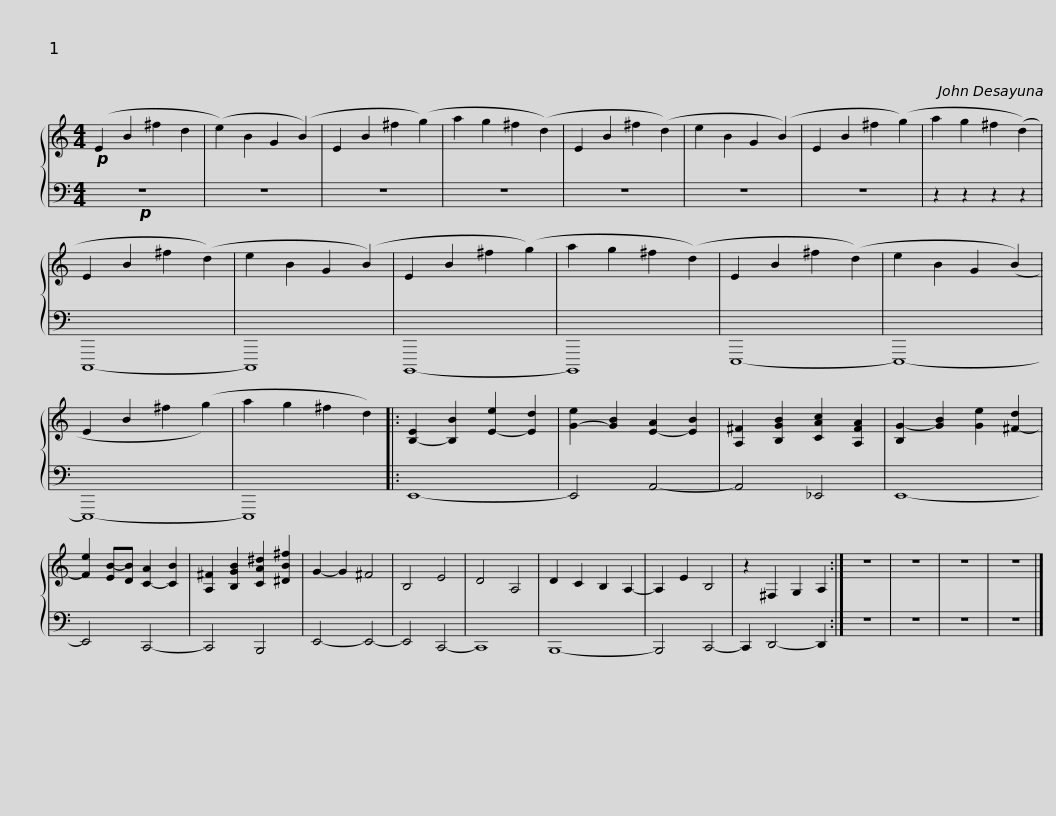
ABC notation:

X:1
%%score { 1 | 2 }
L:1/8
M:4/4
I:linebreak $
K:C
V:1 treble
V:2 bass
V:1
!p! (E2 B2 ^f2 d2 | (e2) B2 G2 (B2) | E2 B2 ^f2 (g2) | a2 g2 ^f2 (d2) | E2 B2 ^f2 (d2) | %5
 e2 B2 G2 (B2) | E2 B2 ^f2 (g2) | a2 g2 ^f2 (d2) |$ E2 B2 ^f2 (d2) | e2 B2 G2 (B2) | %10
 E2 B2 ^f2 (g2) | a2 g2 ^f2 (d2) | E2 B2 ^f2 (d2) | e2 B2 G2 (B2) | E2 B2 ^f2 (g2) | %15
 a2 g2 ^f2 d2) |:$ [B,-E]2 [B,B]2 [E-e]2 [Ed]2 | [G-e]2 [GB]2 [E-A]2 [EB]2 | [A,^F]2 [B,GB]2 [CAc]2 [A,FA]2 | [B,G-]2 [GB]2 [Ge]2 [^F-d]2 | %20
 [Fe]2 [EB-][DB] [C-A]2 [CB]2 | [A,^F]2 [B,GB]2 [CA^d]2 [^DB^f]2 | G2- G2 ^F4 |$ B,4 E4 | D4 A,4 | %25
 D2 C2 B,2 A,2- | A,2 E2 B,4 | z2 ^F,2 G,2 A,2 :| z8 | z8 | %30
 z8 | z8 |] %32
V:2
!p! z8 | z8 | z8 | z8 | z8 | %5
 z8 | z8 | z2 z2 z2 z2 |$ C,,,8- | C,,,8 | %10
 B,,,,8- | B,,,,8 | E,,,8- | E,,,8- | E,,,8- | %15
 E,,,8 |:$ E,,8- | E,,4 A,,4- | A,,4 _E,,4 | E,,8- | %20
 E,,4 C,,4- | C,,4 B,,,4 | E,,4- E,,4- |$ E,,4 C,,4- | C,,8 | %25
 B,,,8- | B,,,4 C,,4- | C,,2 D,,4- D,,2 :| z8 | z8 | %30
 z8 | z8 |] %32
